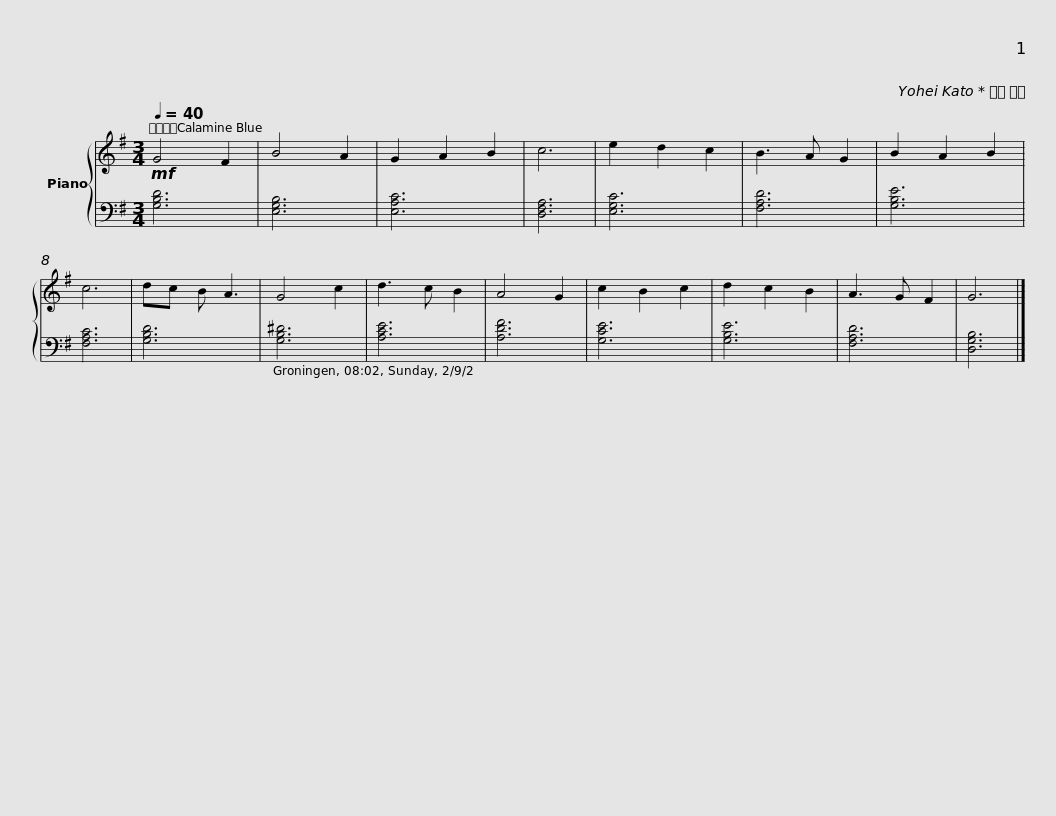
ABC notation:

X:1
%%score { 1 | 2 }
L:1/8
Q:1/4=40
M:3/4
I:linebreak $
K:G
V:1 treble
V:2 bass
V:1
!mf! G4 F2 | B4 A2 | G2 A2 B2 | c6 | e2 d2 c2 | %5
 B3 A G2 | B2 A2 B2 | c6 | dc B A3 |$ G4 c2 | %10
 d3 c B2 | A4 G2 | c2 B2 c2 | d2 c2 B2 | A3 G F2 | %15
 G6 |] %16
V:2
 [G,B,D]6 | [E,G,B,]6 | [E,A,C]6 | [D,F,A,]6 | [E,G,C]6 | %5
 [F,A,D]6 | [G,B,E]6 | [F,A,C]6 | [G,B,D]6 |$ [G,B,^D]6 | %10
 [A,CE]6 | [A,DF]6 | [G,CE]6 | [G,B,E]6 | [F,A,D]6 | %15
 [D,G,B,]6 |] %16
